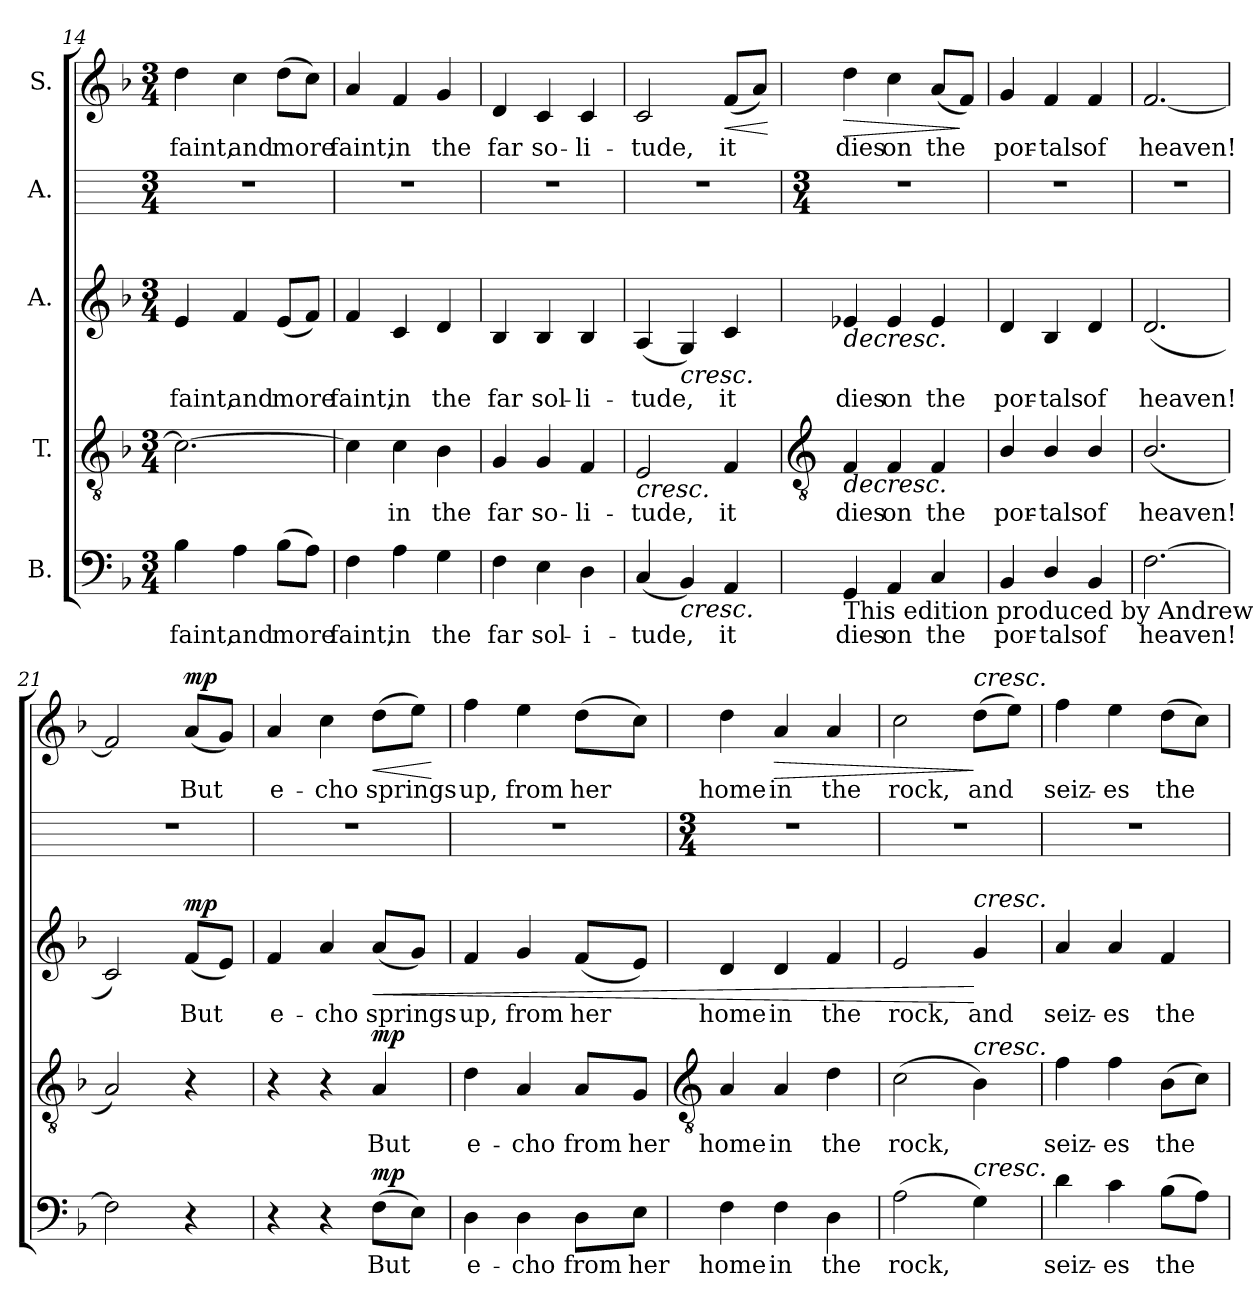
**kern	**text	**dynam	**kern	**text	**dynam	**kern	**text	**dynam	**kern	**kern	**text	**dynam
*part5	*part5	*part5	*part4	*part4	*part4	*part3	*part3	*part3	*part2	*part1	*part1	*part1
*staff5	*staff5	*staff5	*staff4	*staff4	*staff4	*staff3	*staff3	*staff3	*staff2	*staff1	*staff1	*staff1
*I"B.	*	*	*I"T.	*	*	*I"A.	*	*	*I"A.	*I"S.	*	*
*clefF4	*	*	*clefGv2	*	*	*clefG2	*	*	*	*clefG2	*	*
*k[b-]	*	*	*k[b-]	*	*	*k[b-]	*	*	*	*k[b-]	*	*
*F:	*	*	*F:	*	*	*F:	*	*	*	*F:	*	*
*M3/4	*	*	*M3/4	*	*	*M3/4	*	*	*M3/4	*M3/4	*	*
=14	=14	=14	=14	=14	=14	=14	=14	=14	=14	=14	=14	=14
!	!LO:LY:b	!	!	!	!	!	!LO:LY:b	!	!	!	!LO:LY:b	!
4B-	faint,	.	2.c_	.	.	4e	faint,	.	2.r	4dd	faint,	.
!	!LO:LY:b	!	!	!	!	!	!LO:LY:b	!	!	!	!LO:LY:b	!
4A	and	.	.	.	.	4f	and	.	.	4cc	and	.
!	!LO:LY:b	!	!	!	!	!	!LO:LY:b	!	!	!	!LO:LY:b	!
(>8B-L	more	.	.	.	.	(<8eL	more	.	.	(>8ddL	more	.
8AJ)	.	.	.	.	.	8fJ)	.	.	.	8ccJ)	.	.
=15	=15	=15	=15	=15	=15	=15	=15	=15	=15	=15	=15	=15
!	!LO:LY:b	!	!	!	!	!	!LO:LY:b	!	!	!	!LO:LY:b	!
4F	faint,	.	4c]	.	.	4f	faint,	.	2.r	4a	faint,	.
!	!LO:LY:b	!	!	!LO:LY:b	!	!	!LO:LY:b	!	!	!	!LO:LY:b	!
4A	in	.	4c	in	.	4c	in	.	.	4f	in	.
!	!LO:LY:b	!	!	!LO:LY:b	!	!	!LO:LY:b	!	!	!	!LO:LY:b	!
4G	the	.	4B-	the	.	4d	the	.	.	4g	the	.
=16	=16	=16	=16	=16	=16	=16	=16	=16	=16	=16	=16	=16
!	!LO:LY:b	!	!	!LO:LY:b	!	!	!LO:LY:b	!	!	!	!LO:LY:b	!
4F	far	.	4G	far	.	4B-	far	.	2.r	4d	far	.
!	!LO:LY:b	!	!	!LO:LY:b	!	!	!LO:LY:b	!	!	!	!LO:LY:b	!
4E	sol-	.	4G	so-	.	4B-	sol-	.	.	4c	so-	.
!	!LO:LY:b	!	!	!LO:LY:b	!	!	!LO:LY:b	!	!	!	!LO:LY:b	!
4D	-i-	.	4F	-li-	.	4B-	-li-	.	.	4c	-li-	.
=17	=17	=17	=17	=17	=17	=17	=17	=17	=17	=17	=17	=17
!	!LO:LY:b	!	!	!LO:LY:b	!LO:HP:b	!	!LO:LY:b	!	!	!	!LO:LY:b	!
(<4C	-tude,	.	2E	-tude,	<	(<4A	-tude,	.	2.r	2c	-tude,	.
!	!	!LO:HP:b	!	!	!	!	!	!LO:HP:b	!	!	!	!
4BB-)	.	<	.	.	.	4G)	.	<	.	.	.	.
!	!LO:LY:b	!	!	!LO:LY:b	!	!	!LO:LY:b	!	!	!	!LO:LY:b	!LO:HP:b
4AA	it	.	4F	it	.	4c	it	.	.	(<8fL	it	<
.	.	.	.	.	.	.	.	.	.	8aJ)	.	.
.	.	.	.	.	.	.	.	.	.	.	.	[
!!LO:LB:g=z
=18	=18	=18	=18	=18	=18	=18	=18	=18	=18	=18	=18	=18
*	*	*	*clefGv2	*	*	*	*	*	*	*	*	*
*	*	*	*	*	*	*	*	*	*M3/4	*	*	*
!LO:TX:b:t=This edition produced by Andrew Sims 2020	!	!	!	!	!	!	!	!	!	!	!	!
!	!LO:LY:b	!	!	!LO:LY:b	!LO:HP:b	!	!LO:LY:b	!LO:HP:b	!	!	!LO:LY:b	!LO:HP:b
4GG	dies	.	4F	dies	>	4e-X	dies	>	2.r	4dd	dies	>
!	!LO:LY:b	!	!	!LO:LY:b	!	!	!LO:LY:b	!	!	!	!LO:LY:b	!
4AA	on	.	4F	on	.	4e-	on	.	.	4cc	on	.
!	!LO:LY:b	!	!	!LO:LY:b	!	!	!LO:LY:b	!	!	!	!LO:LY:b	!
4C	the	.	4F	the	.	4e-	the	.	.	(<8aL	the	.
.	.	.	.	.	.	.	.	.	.	8fJ)	.	]
.	.	.	.	.	.	.	.	[	.	.	.	.
=19	=19	=19	=19	=19	=19	=19	=19	=19	=19	=19	=19	=19
!	!LO:LY:b	!	!	!LO:LY:b	!	!	!LO:LY:b	!	!	!	!LO:LY:b	!
4BB-	por-	.	4B-/	por-	.	4d	por-	.	2.r	4g	por-	.
!	!LO:LY:b	!	!	!LO:LY:b	!	!	!LO:LY:b	!	!	!	!LO:LY:b	!
4D/	-tals	.	4B-/	-tals	.	4B-	-tals	.	.	4f	-tals	.
!	!LO:LY:b	!	!	!LO:LY:b	!	!	!LO:LY:b	!	!	!	!LO:LY:b	!
4BB-	of	.	4B-/	of	.	4d	of	.	.	4f	of	.
=20	=20	=20	=20	=20	=20	=20	=20	=20	=20	=20	=20	=20
!	!LO:LY:b	!	!	!LO:LY:b	!	!	!LO:LY:b	!	!	!	!LO:LY:b	!
[2.F	heaven!	.	(<2.B-/	heaven!	.	(<2.d	heaven!	.	2.r	[2.f	heaven!	.
=21	=21	=21	=21	=21	=21	=21	=21	=21	=21	=21	=21	=21
2F]	.	.	2A)	.	.	2c)	.	.	2.r	2f]	.	.
!	!	!	!	!	!	!	!LO:LY:b	!LO:DY:a	!	!	!LO:LY:b	!LO:DY:a
4r	.	.	4r	.	.	(<8fL	But	mp	.	(<8aL	But	mp
.	.	.	.	.	.	8eJ)	.	.	.	8gJ)	.	.
=22	=22	=22	=22	=22	=22	=22	=22	=22	=22	=22	=22	=22
!	!	!	!	!	!	!	!LO:LY:b	!	!	!	!LO:LY:b	!
4r	.	.	4r	.	.	4f	e-	.	2.r	4a	e-	.
!	!	!	!	!	!	!	!LO:LY:b	!	!	!	!LO:LY:b	!
4r	.	.	4r	.	.	4a	-cho	.	.	4cc	-cho	.
!	!LO:LY:b	!LO:DY:a	!	!LO:LY:b	!LO:DY:a	!	!LO:LY:b	!LO:HP:b	!	!	!LO:LY:b	!LO:HP:b
(>8FL	But	mp	4A	But	mp	(<8aL	springs	<	.	(>8ddL	springs	<
8EJ)	.	.	.	.	.	8gJ)	.	.	.	8eeJ)	.	.
.	.	.	.	.	.	.	.	]	.	.	.	[
=23	=23	=23	=23	=23	=23	=23	=23	=23	=23	=23	=23	=23
!	!LO:LY:b	!	!	!LO:LY:b	!	!	!LO:LY:b	!	!	!	!LO:LY:b	!
4D	e-	.	4d	e-	.	4f	up,	.	2.r	4ff	up,	.
!	!LO:LY:b	!	!	!LO:LY:b	!	!	!LO:LY:b	!	!	!	!LO:LY:b	!
4D	-cho	.	4A	-cho	[	4g	from	.	.	4ee	from	.
!	!LO:LY:b	!	!	!LO:LY:b	!	!	!LO:LY:b	!	!	!	!LO:LY:b	!
8DL	from	.	8AL	from	.	(<8fL	her	.	.	(>8ddL	her	.
!	!LO:LY:b	!	!	!LO:LY:b	!	!	!	!	!	!	!	!
8EJ	her	.	8GJ	her	.	8eJ)	.	.	.	8ccJ)	.	.
!!LO:LB:g=z
=24	=24	=24	=24	=24	=24	=24	=24	=24	=24	=24	=24	=24
*	*	*	*clefGv2	*	*	*	*	*	*	*	*	*
*	*	*	*	*	*	*	*	*	*M3/4	*	*	*
!	!LO:LY:b	!	!	!LO:LY:b	!	!	!LO:LY:b	!	!	!	!LO:LY:b	!
4F	home	.	4A	home	.	4d	home	.	2.r	4dd	home	.
!	!LO:LY:b	!	!	!LO:LY:b	!	!	!LO:LY:b	!	!	!	!LO:LY:b	!LO:HP:b
4F	in	.	4A	in	.	4d	in	.	.	4a	in	>
!	!LO:LY:b	!	!	!LO:LY:b	!	!	!LO:LY:b	!	!	!	!LO:LY:b	!
4D	the	.	4d	the	.	4f	the	.	.	4a	the	.
=25	=25	=25	=25	=25	=25	=25	=25	=25	=25	=25	=25	=25
!	!LO:LY:b	!	!	!LO:LY:b	!	!	!LO:LY:b	!	!	!	!LO:LY:b	!
(>2A	rock,	.	(>2c	rock,	.	2e	rock,	.	2.r	2cc	rock,	.
!	!	!	!	!	!	!	!	!	!	!LO:TX:a:i:t=cresc.	!	!
!	!	!	!	!	!	!LO:TX:a:i:t=cresc.	!	!	!	!	!	!
!	!	!	!LO:TX:a:i:t=cresc.	!	!	!	!	!	!	!	!	!
!LO:TX:a:i:t=cresc.	!	!	!	!	!	!	!	!	!	!	!	!
!	!	!	!	!	!	!	!LO:LY:b	!	!	!	!LO:LY:b	!
4G)	.	[	4B-)	.	]	4g	and	[	.	(>8ddL	and	]
.	.	.	.	.	.	.	.	.	.	8eeJ)	.	.
=26	=26	=26	=26	=26	=26	=26	=26	=26	=26	=26	=26	=26
!	!LO:LY:b	!	!	!LO:LY:b	!	!	!LO:LY:b	!	!	!	!LO:LY:b	!
4d	seiz-	.	4f	seiz-	.	4a	seiz-	.	2.r	4ff	seiz-	.
!	!LO:LY:b	!	!	!LO:LY:b	!	!	!LO:LY:b	!	!	!	!LO:LY:b	!
4c	-es	.	4f	-es	.	4a	-es	.	.	4ee	-es	.
!	!LO:LY:b	!	!	!LO:LY:b	!	!	!LO:LY:b	!	!	!	!LO:LY:b	!
(>8B-L	the	.	(>8B-L	the	.	4f	the	.	.	(>8ddL	the	.
8AJ)	.	.	8cJ)	.	.	.	.	.	.	8ccJ)	.	.
=	=	=	=	=	=	=	=	=	=	=	=	=
*-	*-	*-	*-	*-	*-	*-	*-	*-	*-	*-	*-	*-
